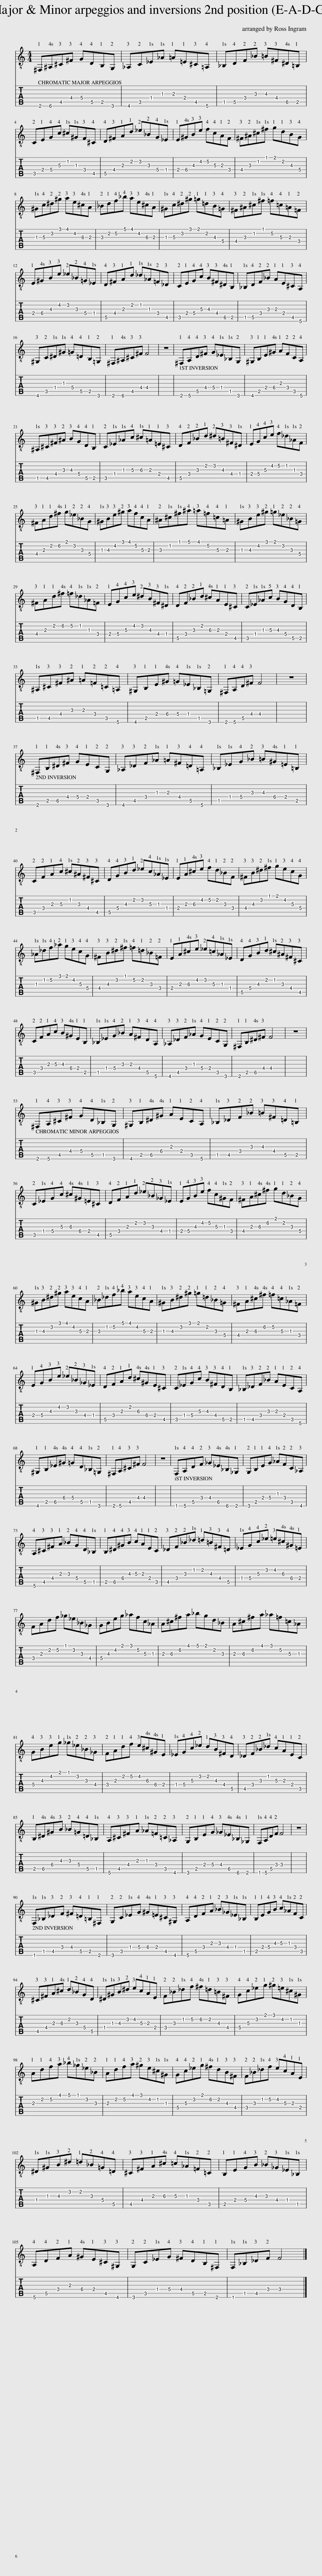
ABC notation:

X:1
%%score { 1 | 2 }
L:1/8
M:4/4
I:linebreak $
K:C
V:1 treble-8
V:2 tab stafflines=6 strings="E2,A2,D3,G3,C4,F4 nostems "
V:1
 ^F,^A,^C^F GDB,G, | _A,C_E_A =A=E^C=A, | _B,DF_B =B^F^D=B, |$ CEGc ^c^GF^C | D^FAd _e_BG_E | %5
 E^GBe fcAF | ^F^A^c^f gdBG |$ ^Gc^d^g ae^cA | _Bdf_b ae^cA | ^Gc^d^g =g=dB=G | %10
 ^F^A^c^f =f=c=A=F |$ E^GBe _e_B=G_E | D^FAd _d_A=F_D | CEGc B^F^DB, | _B,DF_B AE^CA, |$ %15
 ^G,C^D^G =G=DB,=G, | ^F,^A,^C^F F4 | z8 | ^F,A,D^F G_E_B,G, | ^G,B,E^G AFCA, |$ %20
 ^A,^C^F^A BGDB, | C_E_Ac ^c=A=E^C | DF_Bd ^d=B^F^D | EGce f_d_AF |$ ^FAd^f g_e_BG | %25
 ^GBe^g afcA | ^A^c^f^a =a=f=c=A | ^GBe^g =g_e_B=G |$ ^FAd^f =f_d_A=F | EGce ^dB^F^D | %30
 DF_Bd ^cAE^C | C_E_Ac BGDB, |$ ^A,^C^F^A =A=F=C=A, | ^G,B,E^G =G_E_B,=G, | ^F,A,D^F F4 | %35
 z8 |$ ^F,B,^D^F GECG, | _A,_DF_A =A^F=D=A, | _B,_EG_B =B^G=E=B, |$ CFAc ^c^A^F^C | %40
 DGBd _ec_A_E | EA^ce fd_BF | ^FB^d^f gecG |$ _A_df_a gecG | ^FB^d^f =f=d_B=F | %45
 EA^ce _e=c_A_E | DGBd ^c^A^F^C |$ CFAc B^GEB, | _B,_EG_B A^FDA, | _A,_DF_A GECG, | %50
 ^F,B,^D^F F4 | z8 |$ ^F,A,^C^F GD_B,G, | ^G,B,^D^G AECA, | _B,_DF_B =B^F=D=B, |$ %55
 C_EGc ^c^G=E^C | DFAd _e_B_G_E | EGBe fc^GF | ^FA^c^f gd_BG |$ ^GB^d^g aecA | %60
 _B_df_b aecA | ^GB^d^g =g=d_B=G | ^FA^c^f =f=c_A=F |$ EGBe _e_B_G_E | DFAd ^c^GE^C | %65
 C_EGc B^FDB, | _B,_DF_B AECA, |$ ^G,B,_E^G =GD_B,=G, | ^F,A,^C^F F4 | z8 | %70
 F,A,DF _G_E_B,_G, | G,B,EG _AFC_A, |$ A,^C^FA _BGD_B, | B,^D^GB cAEC | _DF_B_d =d=B^F=D | %75
 _EGc_e =e^c^G=E |$ FAdf _g_e_B_G | GBeg _afc_A | A^c^fa _bgd_B | A^c^fa _a=f=c_A |$ %80
 GBeg _g_e_B_G | FAdf e^c^GE | _EGc_e dB^FD | _DF_B_d cAEC |$ B,^D^GB _B=G=D_B, | %85
 A,^C^FA _A=F=C_A, | G,B,EG _G_E_B,_G, | F,A,DF F4 | z8 |$ F,_B,_DF ^F=D=B,^F, | %90
 G,C_EG ^G=E^C^G, | A,DFA _B_G_E_B, | B,EGB c_AFC |$ ^C^FA^c d_BGD | ^D^GB^d ecAE | %95
 F_B_df ^f=d=B^F | Gc_eg ^g=e^c^G |$ Adfa _b_g_e_B | Adfa ^ge^c^G | Gc_eg ^fdB^F | %100
 F_B_df ecAE |$ ^D^GB^d =d_B=G=D | ^C^FA^c =c_A=F=C | B,EGB _B_G_E_B, |$ A,DFA ^GE^C^G, | %105
 G,C_EG ^FDB,^F, | F,_B,_DF F4 |] %107
V:2
 !6!^F,, !6!^A,, !5!^C, !4!^F, !4!G, !5!D, !5!B,, !6!G,, | !6!_A,, !5!C, !4!_E, !3!_A, !3!=A, !4!=E, !5!^C, !6!=A,, | !5!_B,, !5!D, !4!F, !3!_B, !3!=B, !4!^F, !5!^D, !5!=B,, |$ !5!C, !4!E, !4!G, !3!C !2!^C !3!^G, !4!F, !5!^C, | !5!D, !4!^F, !3!A, !2!D !2!_E !3!_B, !4!G, !4!_E, | %5
 !4!E, !4!^G, !3!B, !2!E !2!F !3!C !3!A, !4!F, | !4!^F, !3!^A, !2!^C !1!^F !1!G !2!D !3!B, !4!G, |$ !3!^G, !3!C !2!^D !1!^G !1!A !2!E !3!^C !3!A, | !3!_B, !2!D !2!F !1!_B !1!A !2!E !3!^C !3!A, | !3!^G, !3!C !2!^D !1!^G !1!=G !2!=D !3!B, !4!=G, | %10
 !4!^F, !3!^A, !2!^C !1!^F !2!=F !3!=C !3!=A, !4!=F, |$ !4!E, !4!^G, !3!B, !2!E !2!_E !3!_B, !4!=G, !4!_E, | !5!D, !4!^F, !3!A, !2!D !2!_D !3!_A, !4!=F, !5!_D, | !5!C, !4!E, !4!G, !3!C !3!B, !4!^F, !5!^D, !5!B,, | !5!_B,, !5!D, !4!F, !3!_B, !3!A, !4!E, !5!^C, !6!A,, |$ %15
 !6!^G,, !5!C, !4!^D, !3!^G, !4!=G, !5!=D, !5!B,, !6!=G,, | !6!^F,, !6!^A,, !5!^C, !4!^F, !4!F,4 | x8 | !6!^F,, !6!A,, !5!D, !4!^F, !4!G, !4!_E, !5!_B,, !6!G,, | !6!^G,, !5!B,, !4!E, !4!^G, !3!A, !4!F, !5!C, !6!A,, |$ %20
 !5!^A,, !5!^C, !4!^F, !3!^A, !3!B, !4!G, !5!D, !5!B,, | !5!C, !4!_E, !3!_A, !3!C !3!^C !3!=A, !4!=E, !5!^C, | !5!D, !4!F, !3!_B, !2!D !2!^D !3!=B, !4!^F, !4!^D, | !4!E, !4!G, !3!C !2!E !2!F !2!_D !3!_A, !4!F, |$ !4!^F, !3!A, !2!D !2!^F !1!G !2!_E !3!_B, !4!G, | %25
 !3!^G, !3!B, !2!E !1!^G !1!A !2!F !3!C !3!A, | !3!^A, !2!^C !1!^F !1!^A !1!=A !2!=F !3!=C !3!=A, | !3!^G, !3!B, !2!E !1!^G !1!=G !2!_E !3!_B, !4!=G, |$ !4!^F, !3!A, !2!D !2!^F !2!=F !2!_D !3!_A, !4!=F, | !4!E, !4!G, !3!C !2!E !2!^D !3!B, !4!^F, !4!^D, | %30
 !5!D, !4!F, !3!_B, !2!D !3!^C !3!A, !4!E, !5!^C, | !5!C, !4!_E, !3!_A, !3!C !3!B, !4!G, !5!D, !5!B,, |$ !5!^A,, !5!^C, !4!^F, !3!^A, !3!=A, !4!=F, !5!=C, !6!=A,, | !6!^G,, !5!B,, !4!E, !4!^G, !4!=G, !4!_E, !5!_B,, !6!=G,, | !6!^F,, !6!A,, !5!D, !4!^F, !4!F,4 | %35
 x8 |$ !6!^F,, !5!B,, !5!^D, !4!^F, !4!G, !4!E, !5!C, !6!G,, | !6!_A,, !5!_D, !4!F, !3!_A, !3!=A, !4!^F, !5!=D, !6!=A,, | !5!_B,, !4!_E, !4!G, !3!_B, !3!=B, !4!^G, !4!=E, !5!=B,, |$ !5!C, !4!F, !3!A, !3!C !2!^C !3!^A, !4!^F, !5!^C, | %40
 !5!D, !4!G, !3!B, !2!D !2!_E !3!C !3!_A, !4!_E, | !4!E, !3!A, !3!^C !2!E !2!F !2!D !3!_B, !4!F, | !4!^F, !3!B, !2!^D !1!^F !1!G !2!E !3!C !4!G, |$ !3!_A, !2!_D !2!F !1!_A !1!G !2!E !3!C !4!G, | !4!^F, !3!B, !2!^D !1!^F !2!=F !2!=D !3!_B, !4!=F, | %45
 !4!E, !3!A, !3!^C !2!E !2!_E !3!=C !3!_A, !4!_E, | !5!D, !4!G, !3!B, !2!D !2!^C !3!^A, !4!^F, !5!^C, |$ !5!C, !4!F, !3!A, !3!C !3!B, !4!^G, !4!E, !5!B,, | !5!_B,, !4!_E, !4!G, !3!_B, !3!A, !4!^F, !5!D, !6!A,, | !6!_A,, !5!_D, !4!F, !3!_A, !4!G, !4!E, !5!C, !6!G,, | %50
 !6!^F,, !5!B,, !5!^D, !4!^F, !4!F,4 | x8 |$ !6!^F,, !6!A,, !5!^C, !4!^F, !4!G, !5!D, !5!_B,, !6!G,, | !6!^G,, !5!B,, !5!^D, !4!^G, !3!A, !4!E, !5!C, !6!A,, | !5!_B,, !5!_D, !4!F, !3!_B, !3!=B, !4!^F, !5!=D, !5!=B,, |$ %55
 !5!C, !4!_E, !4!G, !3!C !3!^C !4!^G, !4!=E, !5!^C, | !5!D, !4!F, !3!A, !2!D !2!_E !3!_B, !4!_G, !4!_E, | !4!E, !4!G, !3!B, !2!E !2!F !3!C !3!^G, !4!F, | !4!^F, !3!A, !3!^C !2!^F !1!G !2!D !3!_B, !4!G, |$ !3!^G, !3!B, !2!^D !1!^G !1!A !2!E !3!C !3!A, | %60
 !3!_B, !2!_D !2!F !1!_B !1!A !2!E !3!C !3!A, | !3!^G, !3!B, !2!^D !1!^G !1!=G !2!=D !3!_B, !4!=G, | !4!^F, !3!A, !3!^C !2!^F !2!=F !3!=C !3!_A, !4!=F, |$ !4!E, !4!G, !3!B, !2!E !2!_E !3!_B, !4!_G, !4!_E, | !5!D, !4!F, !3!A, !2!D !3!^C !4!^G, !4!E, !5!^C, | %65
 !5!C, !4!_E, !4!G, !3!C !3!B, !4!^F, !5!D, !5!B,, | !5!_B,, !5!_D, !4!F, !3!_B, !3!A, !4!E, !5!C, !6!A,, |$ !6!^G,, !5!B,, !5!_E, !4!^G, !4!=G, !5!D, !5!_B,, !6!=G,, | !6!^F,, !6!A,, !5!^C, !4!^F, !4!F,4 | x8 | %70
 !6!F,, !6!A,, !5!D, !4!F, !4!_G, !5!_E, !6!_B,, !6!_G,, | !6!G,, !5!B,, !4!E, !4!G, !3!_A, !4!F, !5!C, !6!_A,, |$ !6!A,, !5!^C, !4!^F, !3!A, !3!_B, !4!G, !5!D, !5!_B,, | !5!B,, !5!^D, !4!^G, !3!B, !3!C !3!A, !4!E, !5!C, | !5!_D, !4!F, !3!_B, !2!_D !2!=D !3!=B, !4!^F, !5!=D, | %75
 !4!_E, !4!G, !3!C !2!_E !2!=E !3!^C !4!^G, !4!=E, |$ !4!F, !3!A, !2!D !2!F !1!_G !2!_E !3!_B, !4!_G, | !4!G, !3!B, !2!E !1!G !1!_A !2!F !3!C !3!_A, | !3!A, !3!^C !2!^F !1!A !1!_B !1!G !2!D !3!_B, | !3!A, !3!^C !2!^F !1!A !1!_A !2!=F !3!=C !3!_A, |$ %80
 !4!G, !3!B, !2!E !1!G !1!_G !2!_E !3!_B, !4!_G, | !4!F, !3!A, !2!D !2!F !2!E !3!^C !4!^G, !4!E, | !4!_E, !4!G, !3!C !2!_E !2!D !3!B, !4!^F, !5!D, | !5!_D, !4!F, !3!_B, !2!_D !3!C !3!A, !4!E, !5!C, |$ !5!B,, !5!^D, !4!^G, !3!B, !3!_B, !4!=G, !5!=D, !5!_B,, | %85
 !6!A,, !5!^C, !4!^F, !3!A, !3!_A, !4!=F, !5!=C, !6!_A,, | !6!G,, !5!B,, !4!E, !4!G, !4!_G, !5!_E, !6!_B,, !6!_G,, | !6!F,, !6!A,, !5!D, !4!F, !4!F,4 | x8 |$ !6!F,, !5!_B,, !5!_D, !4!F, !4!^F, !5!=D, !5!=B,, !6!^F,, | %90
 !6!G,, !5!C, !4!_E, !4!G, !4!^G, !4!=E, !5!^C, !6!^G,, | !6!A,, !5!D, !4!F, !3!A, !3!_B, !4!_G, !4!_E, !5!_B,, | !5!B,, !4!E, !4!G, !3!B, !3!C !3!_A, !4!F, !5!C, |$ !5!^C, !4!^F, !3!A, !3!^C !2!D !3!_B, !4!G, !5!D, | !4!^D, !3!^G, !3!B, !2!^D !2!E !3!C !3!A, !4!E, | %95
 !4!F, !3!_B, !2!_D !2!F !2!^F !2!=D !3!=B, !4!^F, | !4!G, !3!C !2!_E !1!G !1!^G !2!=E !2!^C !3!^G, |$ !3!A, !2!D !2!F !1!A !1!_B !1!_G !2!_E !3!_B, | !3!A, !2!D !2!F !1!A !1!^G !2!E !2!^C !3!^G, | !4!G, !3!C !2!_E !1!G !2!^F !2!D !3!B, !4!^F, | %100
 !4!F, !3!_B, !2!_D !2!F !2!E !3!C !3!A, !4!E, |$ !4!^D, !3!^G, !3!B, !2!^D !2!=D !3!_B, !4!=G, !5!=D, | !5!^C, !4!^F, !3!A, !3!^C !3!=C !3!_A, !4!=F, !5!=C, | !5!B,, !4!E, !4!G, !3!B, !3!_B, !4!_G, !4!_E, !5!_B,, |$ !6!A,, !5!D, !4!F, !3!A, !4!^G, !4!E, !5!^C, !6!^G,, | %105
 !6!G,, !5!C, !4!_E, !4!G, !4!^F, !5!D, !5!B,, !6!^F,, | !6!F,, !5!_B,, !5!_D, !4!F, !4!F,4 |] %107
